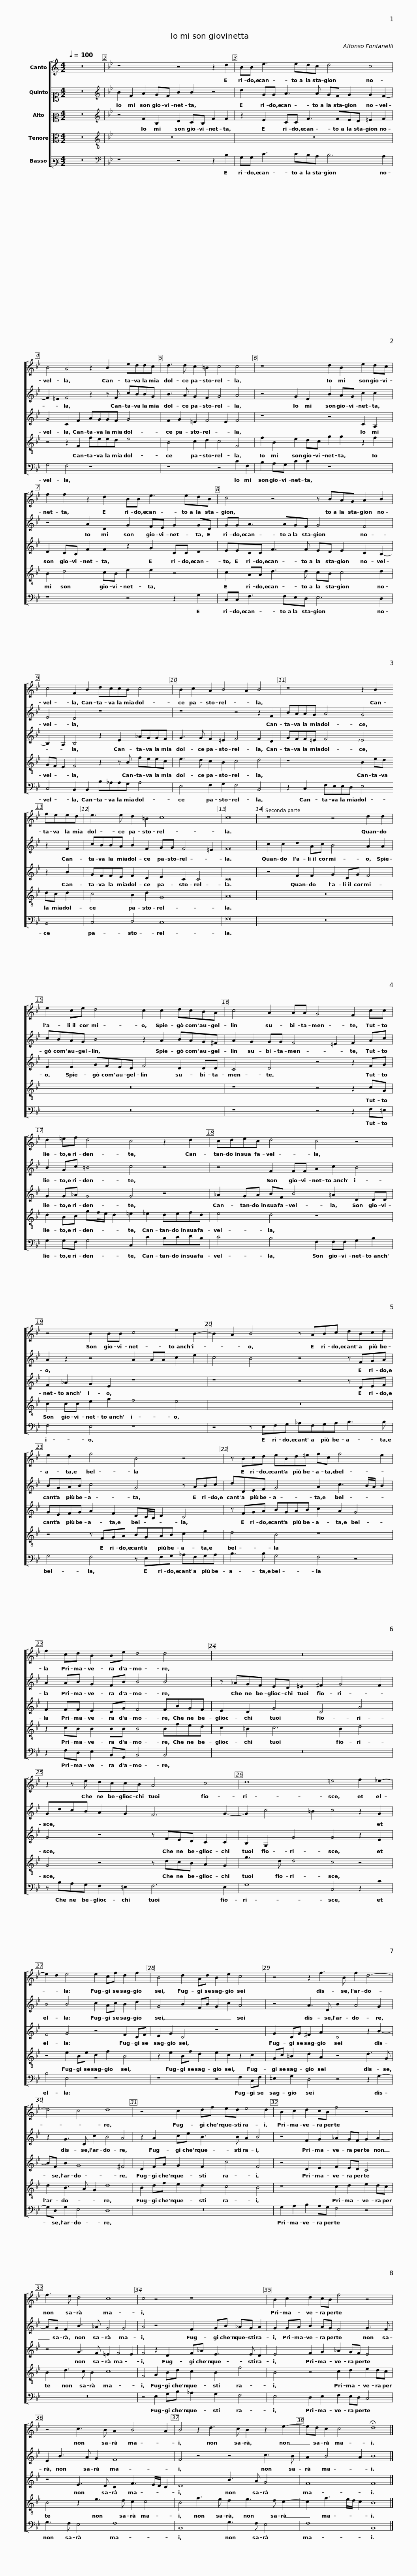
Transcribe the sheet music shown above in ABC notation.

X:1
%%score [ 1 2 3 4 5 ]
L:1/8
Q:1/4=100
M:4/2
I:linebreak $
K:C
V:1 treble
V:2 alto1
V:3 alto2
V:4 alto
V:5 bass3
V:1
 z16 |[K:Bb] z8 z4 z2 d2 | BB e3 edc d4 c4 |$ B4 A4 z2 B2 eddc | d3 d c2 =B2 c4 c4 | %5
 z8 d2 B2 e2 dc |$ f2 f2 z2 d2 BB e3 edB | c4 z4 z BAG A2 B2 |$ c4 F2 B2 dccB c4 | B2 c2 A2 B4 A2 B4 |$ %10
 z8 z2 B2 feed |$ e3 e d2 =B2 c8 | c16 || z8 z4 d2 d2 |$ e2 ce d4 c2 c2 dcBA | %15
 c4 A2 AA G4 F2 cc |$ d2 =ef d4 c4 z2 d2 | cdec d4 c4 z4 |$ z4 B2 BB c4 e2 B2- | B2 A2 B4 z ABc dBcd |$ %20
 e2 d2 f4 B4 z4 | z Bcd eBd=e fc f4 e2 |$ f2 cd B2 Be d4 d4 | z16 |$ z2 z e dccB A4 c4 | %25
 d8 =e4 f2 _e2- | e2 d2 e4 e2 cf d2 f2 |$ B4 d2 Ad B2 e2 c4 | z4 z2 f3 B f2 d4- | d4 c4 d8 |$ %30
 z4 c2 df ed e4 d2 | B2 c2 d2 cB f4 z4 |$ f3 e d4 c8 |$ c4 z4 z8 | B2 c2 d2 cB f4 z4 |$ %35
 z4 c3 B A2 B4 A2 | B4 z2 d3 c B2 z2 e2- | ed c2 c4 !fermata!d8 |] %38
V:2
 z16 |[K:Bb][K:treble] B2 F2 A2 GF B2 B2 z4 | d2 GG A3 A GF G2 G2 F2- |$ F2 =E2 F4 z2 z F cBBG | B3 A G2 F2 G4 A4 | %5
 z4 G2 E2 B2 AG c2 c2 |$ z4 A2 D2 G2 FE G2 GD | GG A3 AGF G4 F4 |$ E4 D4 z8 | z8 z4 z2 F2 |$ %10
 BAAG A4 G4 z2 F2 |$ cBBA B2 F2 GG F4 =E2 | F16 || c2 c2 d2 Ac B4 A2 A2 |$ cBAG B4 z2 A2 BAG^F | %15
 A2 G2 GG F4 =E2 F2 Ac |$ B2 Gc =B4 c4 z4 | z4 F2 FF A2 c2 B4 |$ A2 z2 z4 A2 AA c2 e2 | c4 B4 z4 z FGA |$ %20
 BGAB c4 G4 z ABc | dDEF G4 A2 c3 B/A/ B2 |$ A2 AB G2 FB B4 B4 | z _AGF ED =E2 ^F2 G4 F2 |$ GdcB A2 G2 F6 G2- | %25
 G2 c4 =B2 c4 z2 G2 | B4 B4 c2 Ac B2 d2 |$ G4 B2 FB G2 c2 A4 | z4 A3 D B2 A4 G2 | z2 G3 C c2 B4 A4 |$ %30
 z2 A2 ce B3 B A2 B4 | z4 F2 G2 _A2 GF G2 A2- |$ AG F2 B3 _A G4 G4 |$ A4 z4 F2 GB _AG A2 | G2 GA B2 AG F4 G3 F |$ %35
 E2 B3 A G2 F8 | F4 z4 z4 c3 B | A2 B4 A2 B8 |] %38
V:3
 z16 |[K:Bb][K:treble] z4 F2 B,2 D2 CB, F2 F2 | z2 E2 CC F3 FED =E2 F2 |$ G4 C2 F2 AGGF G4 | F2 G2 =E2 F4 E2 F4 | %5
 z8 z4 C2 A,2 |$ D2 CB, F2 F2 z2 G2 CC D2 | EECC F3 F ED E2 C2 B,2- |$ B,2 A,2 B,4 z2 E2 _AGGF | G3 G F2 =E2 F4 F2 D2 |$ %10
 GFF=E F4 _E4 z2 B2 |$ GFFE F2 D2 E2 C2 C4 | C16 || z4 F2 F2 G2 DG F4 |$ E2 E2 GFED F4 D2 DD | %15
 C4 D4 z4 z2 FG |$ G2 G_A G4 G4 z4 | _A2 GA BF B4 =A2 D2 DD |$ F2 _A2 G2 E2 z8 | z8 z4 z DEF |$ %20
 GEFG A2 F2 DC/B,/ D2 C4 | z FGA BGAB c2 A2 G4 |$ F2 FF E2 DG F4 FBGF | E2 D2 G4 D4 A4 |$ G4 z4 z FED C2 C2 | %25
 B,2 G,2 G4 G4 z2 E2 | F4 G4 z4 F2 DF |$ E2 G2 D4 z8 | G2 DG ^F2 A2 D4 z2 B2- | BF B2 G8 ^F4 |$ %30
 D2 FA G2 F2 c4 F4 | z4 D2 E2 F2 ED C4 |$ z4 G3 F =E2 F4 E2 |$ F4 z2 D2 F_A E3 E D2 | E4 F2 G2 _A2 GF E4 |$ %35
 z4 E3 D C2 F3 E/D/ C2 | D8 B3 A G4 | F8 F8 |] %38
V:4
 z16 |[K:Bb][K:treble-8] z16 | z16 |$ z4 z2 F2 feed e4 | B4 c2 d2 c4 F4 | %5
 f2 B2 e2 dc g2 g2 z2 f2 |$ B2 d4 cB e2 e2 z4 | c2 AA d3 d cB c4 d2 |$ GF E2 F4 z2 z B feec | e3 d c2 B2 c4 d4 |$ %10
 z8 B2 ed dc d2 |$ c4 B2 d2 G8 | A16 || z16 |$ z16 | %15
 z8 z4 z2 cG |$ d2 Bc gf/e/ d2 =e2 _e2 defd | e4 d4 z8 |$ c2 cc e2 g2 f4 e4 | z16 |$ %20
 z4 z FGA BGAB c2 e2 | d4 B4 z8 |$ z2 cB B2 BB B4 Bfed | c2 =B2 c6 B2 d4 |$ G4 z4 z dcB A2 G2 | %25
 g3 d d4 c4 z4 | z4 e2 Be c2 f2 B4 |$ z2 e2 Bf d2 e2 c2 z2 c2 | Gc =B2 d2 A2 z4 d3 G | d2 B3 A G2 d8 |$ %30
 B2 df e2 d2 c4 B4 | z8 c2 d2 e2 dc |$ B2 d3 c B2 c8 |$ F4 G2 Bd c2 B2 f4 | B4 z4 c2 d2 e2 dc |$ %35
 B4 z2 e3 d c2 c4 | B4 f3 e d2 e3 d c2- | c2 f3 e/d/ c2 B8 |] %38
V:5
 z16 |[K:Bb][K:bass] z8 z4 z2 B,2 | G,G, C3 CB,A, B,6 A,2 |$ G,4 F,4 z8 | z8 z4 C2 F,2 | %5
 B,2 A,G, C2 C2 z8 |$ z8 z4 z2 G,2 | C,C, F,3 F,E,D, E,6 D,2 |$ C,4 B,,2 B,,2 B,_A,A,G, A,4 | E,4 F,2 G,2 F,4 B,,4 |$ %10
 z2 C,2 F,E,E,D, E,4 B,,4 |$ C,4 D,4 C,8 | F,16 || z16 |$ z16 | %15
 z8 z4 z2 F,=E, |$ G,2 G,F, G,4 C,2 C2 B,CDB, | C4 B,4 F,2 F,F, G,2 B,2 |$ F,4 E,4 z8 | z4 z E,F,G, _A,F,G,A, B,3 B, |$ %20
 G,4 F,4 z E,F,G, _A,F,G,A, | B,3 B, G,4 F,4 z4 |$ z2 F,D, E,2 B,,G,, B,,4 B,,4 | z16 |$ z B,A,G, F,2 =E,2 F,6 E,2 | %25
 G,8 C,4 z2 C2 | B,4 E,4 z8 |$ z8 z4 F,2 C,F, | =E,2 G,2 D,4 z4 z2 G,2- | G,D, G,2 E,4 D,8 |$ %30
 z16 | G,2 A,2 B,2 A,G, F,4 z4 |$ z16 |$ z4 E,2 G,B, _A,2 G,2 F,4 | E,4 D,2 E,2 F,2 E,D, C,4 |$ %35
 G,3 F, E,4 F,8 | B,,8 G,3 F, E,4 | F,8 B,,8 |] %38
